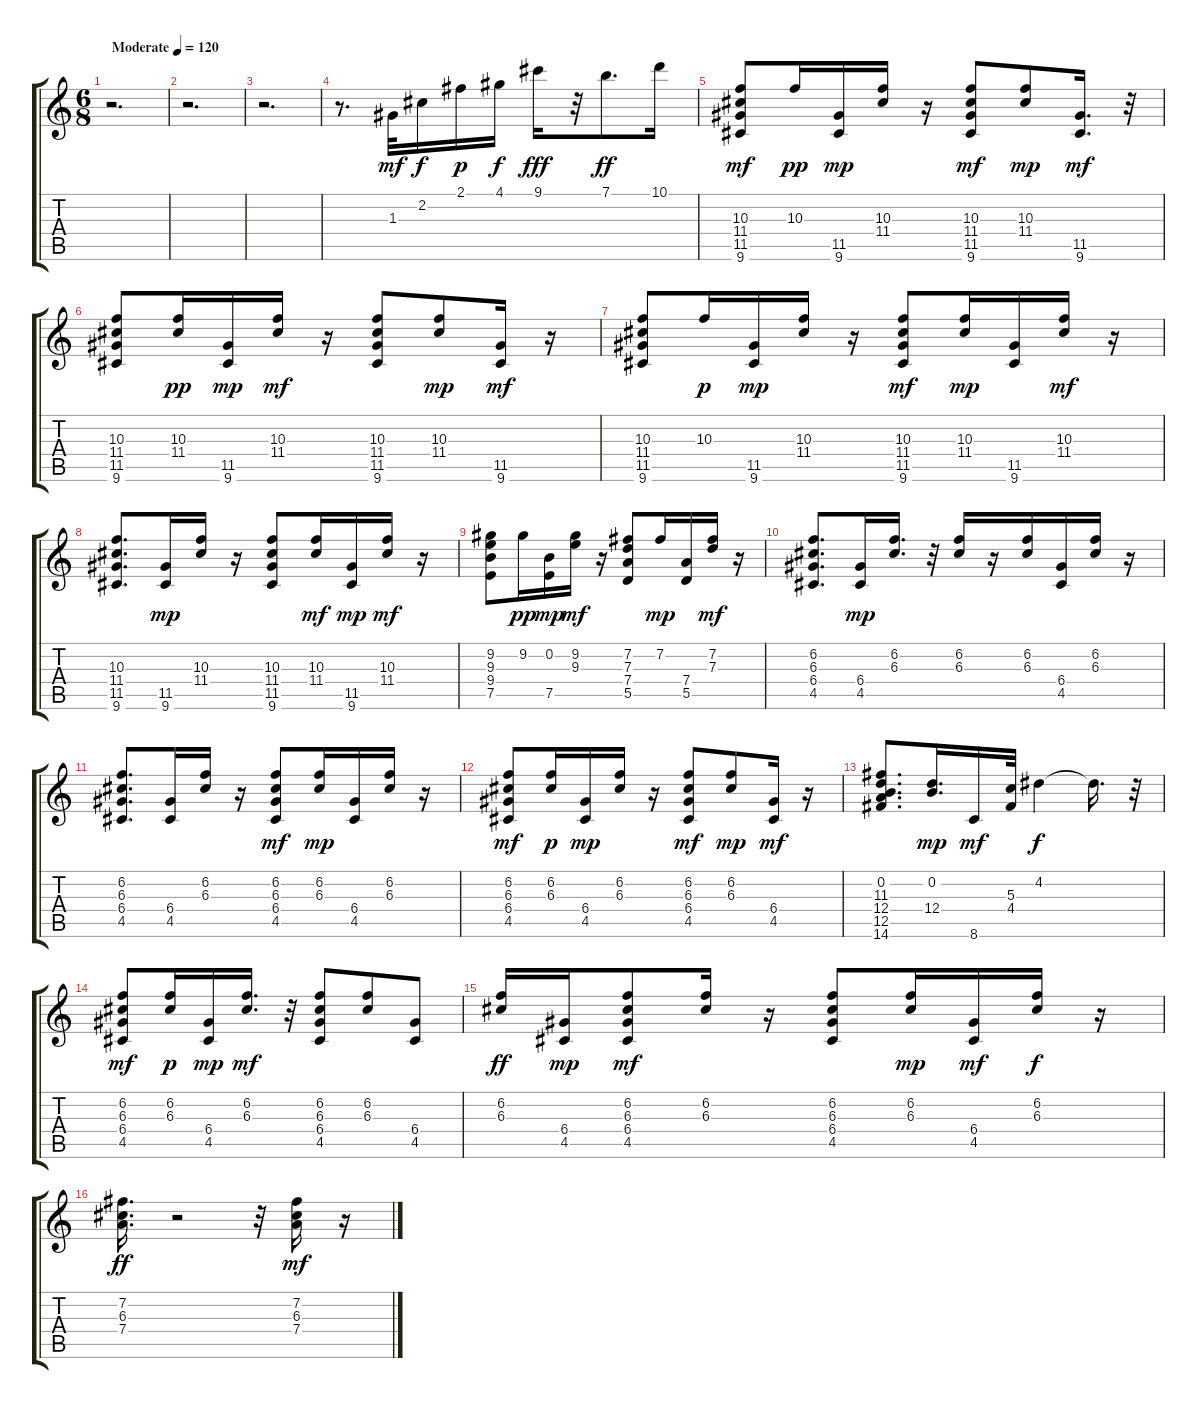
\track "" {instrument acousticguitarsteel}
\staff {score tabs}
\tuning (E4 B3 G3 D3 A2 E2) {hide}
\ts (6 8)
\tempo (120 "Moderate")
\clef g2
\ks c
r.2{d dy mf instrument acousticguitarsteel} |
r.2{d} |
r.2{d} |
r.8{d} 1.3.32 2.2.16{dy f} 2.1.16{dy p} 4.1.16{dy f} 9.1.16{dy fff} r.32 7.1.8{d dy ff} 10.1.16 |
(10.3 11.4 11.5 9.6).8{dy mf} 10.3.16{dy pp} (11.5 9.6).16{dy mp} (10.3 11.4).16 r.16 (10.3 11.4 11.5 9.6).8{dy mf} (10.3 11.4).8{dy mp} (11.5 9.6).16{d dy mf} r.32 |
(10.3 11.4 11.5 9.6).8 (10.3 11.4).16{dy pp} (11.5 9.6).16{dy mp} (10.3 11.4).16{dy mf} r.16 (10.3 11.4 11.5 9.6).8 (10.3 11.4).8{dy mp} (11.5 9.6).16{dy mf} r.16 |
(10.3 11.4 11.5 9.6).8 10.3.16{dy p} (11.5 9.6).16{dy mp} (10.3 11.4).16 r.16 (10.3 11.4 11.5 9.6).8{dy mf} (10.3 11.4).16{dy mp} (11.5 9.6).16 (10.3 11.4).16{dy mf} r.16 |
(10.3 11.4 11.5 9.6).8{d} (11.5 9.6).16{dy mp} (10.3 11.4).16 r.16 (10.3 11.4 11.5 9.6).8 (10.3 11.4).16{dy mf} (11.5 9.6).16{dy mp} (10.3 11.4).16{dy mf} r.16 |
(9.2 9.3 9.4 7.5).8 9.2.16{dy pp} (0.2 7.5).16{dy mp} (9.2 9.3).16{dy mf} r.16 (7.2 7.3 7.4 5.5).8 7.2.16{dy mp} (7.4 5.5).16 (7.2 7.3).16{dy mf} r.16 |
(6.2 6.3 6.4 4.5).8{d} (6.4 4.5).16{dy mp} (6.2 6.3).16{d} r.32 (6.2 6.3).16 r.16 (6.2 6.3).16 (6.4 4.5).16 (6.2 6.3).16 r.16 |
(6.2 6.3 6.4 4.5).8{d} (6.4 4.5).16 (6.2 6.3).16 r.16 (6.2 6.3 6.4 4.5).8{dy mf} (6.2 6.3).16{dy mp} (6.4 4.5).16 (6.2 6.3).16 r.16 |
(6.2 6.3 6.4 4.5).8{dy mf} (6.2 6.3).16{dy p} (6.4 4.5).16{dy mp} (6.2 6.3).16 r.16 (6.2 6.3 6.4 4.5).8{dy mf} (6.2 6.3).8{dy mp} (6.4 4.5).16{dy mf} r.16 |
(0.2 11.3 12.4 12.5 14.6).8{d} (0.2 12.4).16{d dy mp} 8.6.16{dy mf} (5.3 4.4).32 4.2.4{dy f} 4.2{t}.16{d} r.32 |
(6.2 6.3 6.4 4.5).8{dy mf} (6.2 6.3).16{dy p} (6.4 4.5).16{dy mp} (6.2 6.3).16{d dy mf} r.32 (6.2 6.3 6.4 4.5).8 (6.2 6.3).8 (6.4 4.5).8 |
(6.2 6.3).16{dy ff} (6.4 4.5).16{dy mp} (6.2 6.3 6.4 4.5).8{dy mf} (6.2 6.3).16 r.16 (6.2 6.3 6.4 4.5).8 (6.2 6.3).16{dy mp} (6.4 4.5).16{dy mf} (6.2 6.3).16{dy f} r.16 |
(7.2 6.3 7.4).16{d dy ff} r.2 r.32 (7.2 6.3 7.4).16{dy mf} r.16
